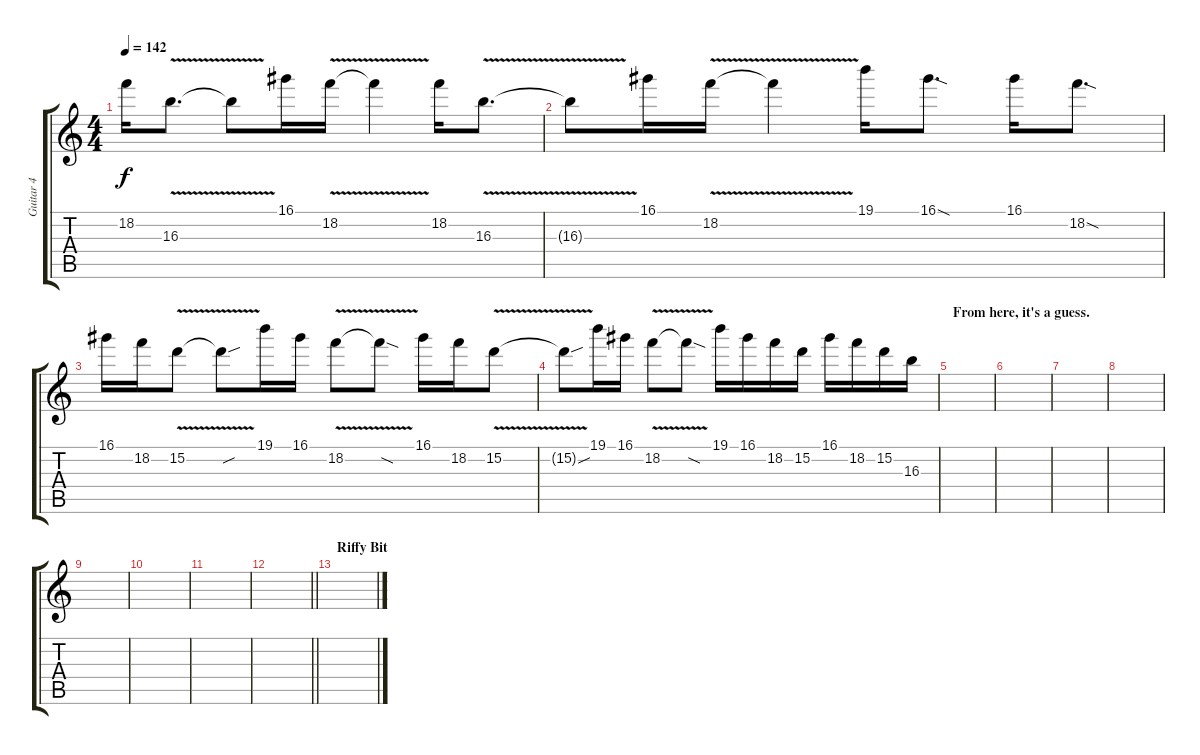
\track ("Guitar 4" "Guitar 4") {instrument overdrivenguitar}
\staff {score tabs}
\tuning (E4 B3 G3 D3 A2 D2) {hide}
\ts (4 4)
\tempo 142
\clef g2
\ks c
18.2.16{dy f} 16.3{v}.8{d} 16.3{t}.8 16.1.16 18.2{v}.16 18.2{t}.4 18.2.16 16.3{v}.8{d} |
16.3{t}.8 16.1.16 18.2{v}.16 18.2{t}.4 19.1.16 16.1{sod}.8{d} 16.1.16 18.2{sod}.8{d} |
16.1.16 18.2.16 15.2{v}.8 15.2{sou t}.8 19.1.16 16.1.16 18.2{v}.8 18.2{sod t}.8 16.1.16 18.2.16 15.2{v}.8 |
15.2{sou t}.8 19.1.16 16.1.16 18.2{v}.8 18.2{sod t}.8 19.1.16 16.1.16 18.2.16 15.2.16 16.1.16 18.2.16 15.2.16 16.3.16 |
\section ("" "From here, it's a guess.")
|
|
|
|
|
|
|
\barLineRight lightlight
|
\section ("" "Riffy Bit")
